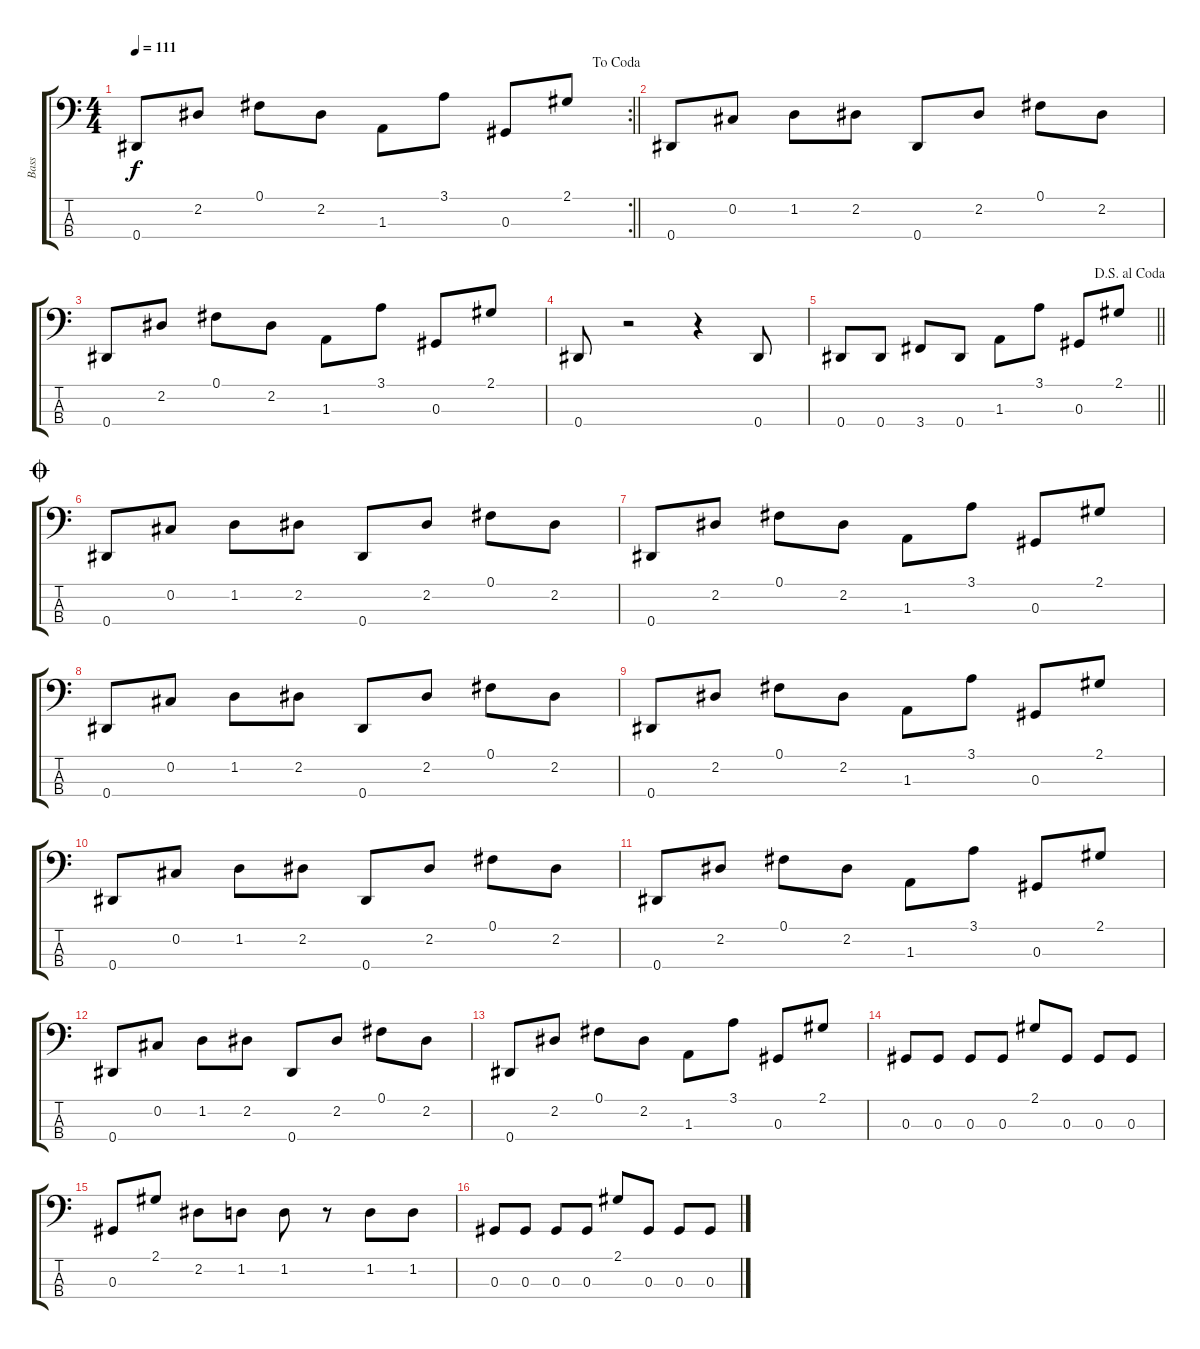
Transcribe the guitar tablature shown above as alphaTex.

\track ("Bass" "Bass") {instrument electricbassfinger}
\staff {score tabs}
\tuning (Gb2 Db2 Ab1 Eb1) {hide}
\rc 2
\ts (4 4)
\jump dacoda
\tempo 111
\clef f4
\barLineRight lightlight
\ks c
0.4.8{dy f} 2.2.8 0.1.8 2.2.8 1.3.8 3.1.8 0.3.8 2.1.8 |
0.4.8 0.2.8 1.2.8 2.2.8 0.4.8 2.2.8 0.1.8 2.2.8 |
0.4.8 2.2.8 0.1.8 2.2.8 1.3.8 3.1.8 0.3.8 2.1.8 |
0.4.8 r.2 r.4 0.4.8 |
\jump dalsegnoalcoda
\barLineRight lightlight
0.4.8 0.4.8 3.4.8 0.4.8 1.3.8 3.1.8 0.3.8 2.1.8 |
\jump coda
0.4.8 0.2.8 1.2.8 2.2.8 0.4.8 2.2.8 0.1.8 2.2.8 |
0.4.8 2.2.8 0.1.8 2.2.8 1.3.8 3.1.8 0.3.8 2.1.8 |
0.4.8 0.2.8 1.2.8 2.2.8 0.4.8 2.2.8 0.1.8 2.2.8 |
0.4.8 2.2.8 0.1.8 2.2.8 1.3.8 3.1.8 0.3.8 2.1.8 |
0.4.8 0.2.8 1.2.8 2.2.8 0.4.8 2.2.8 0.1.8 2.2.8 |
0.4.8 2.2.8 0.1.8 2.2.8 1.3.8 3.1.8 0.3.8 2.1.8 |
0.4.8 0.2.8 1.2.8 2.2.8 0.4.8 2.2.8 0.1.8 2.2.8 |
0.4.8 2.2.8 0.1.8 2.2.8 1.3.8 3.1.8 0.3.8 2.1.8 |
0.3.8 0.3.8 0.3.8 0.3.8 2.1.8 0.3.8 0.3.8 0.3.8 |
0.3.8 2.1.8 2.2.8 1.2.8 1.2.8 r.8 1.2.8 1.2.8 |
0.3.8 0.3.8 0.3.8 0.3.8 2.1.8 0.3.8 0.3.8 0.3.8
